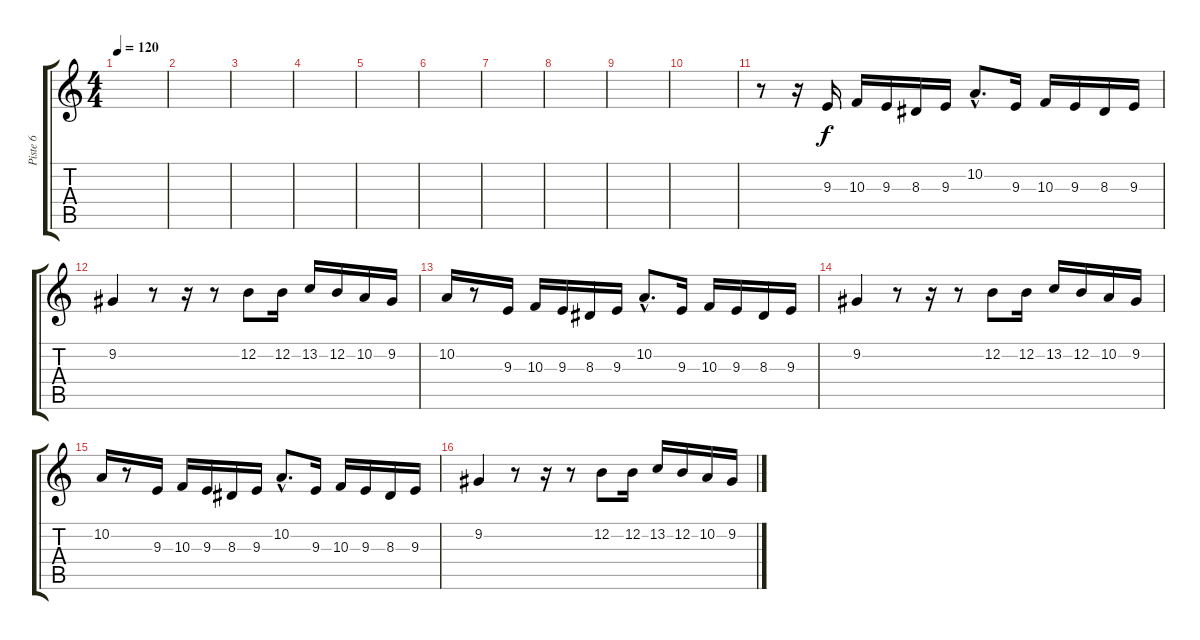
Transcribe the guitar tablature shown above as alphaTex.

\track ("Piste 6" "Piste 6") {instrument altosax}
\staff {score tabs}
\tuning (E4 B3 G3 D3 A2 E2) {hide}
\ts (4 4)
\tempo 120
\clef g2
\ks c
|
|
|
|
|
|
|
|
|
|
r.8 r.16 9.3.16 10.3.16 9.3.16 8.3.16 9.3.16 10.2{hac}.8{d} 9.3.16 10.3.16 9.3.16 8.3.16 9.3.16 |
9.2.4 r.8 r.16 r.8 12.2.8 12.2.16 13.2.16 12.2.16 10.2.16 9.2.16 |
10.2.16 r.8 9.3.16 10.3.16 9.3.16 8.3.16 9.3.16 10.2{hac}.8{d} 9.3.16 10.3.16 9.3.16 8.3.16 9.3.16 |
9.2.4 r.8 r.16 r.8 12.2.8 12.2.16 13.2.16 12.2.16 10.2.16 9.2.16 |
10.2.16 r.8 9.3.16 10.3.16 9.3.16 8.3.16 9.3.16 10.2{hac}.8{d} 9.3.16 10.3.16 9.3.16 8.3.16 9.3.16 |
9.2.4 r.8 r.16 r.8 12.2.8 12.2.16 13.2.16 12.2.16 10.2.16 9.2.16
